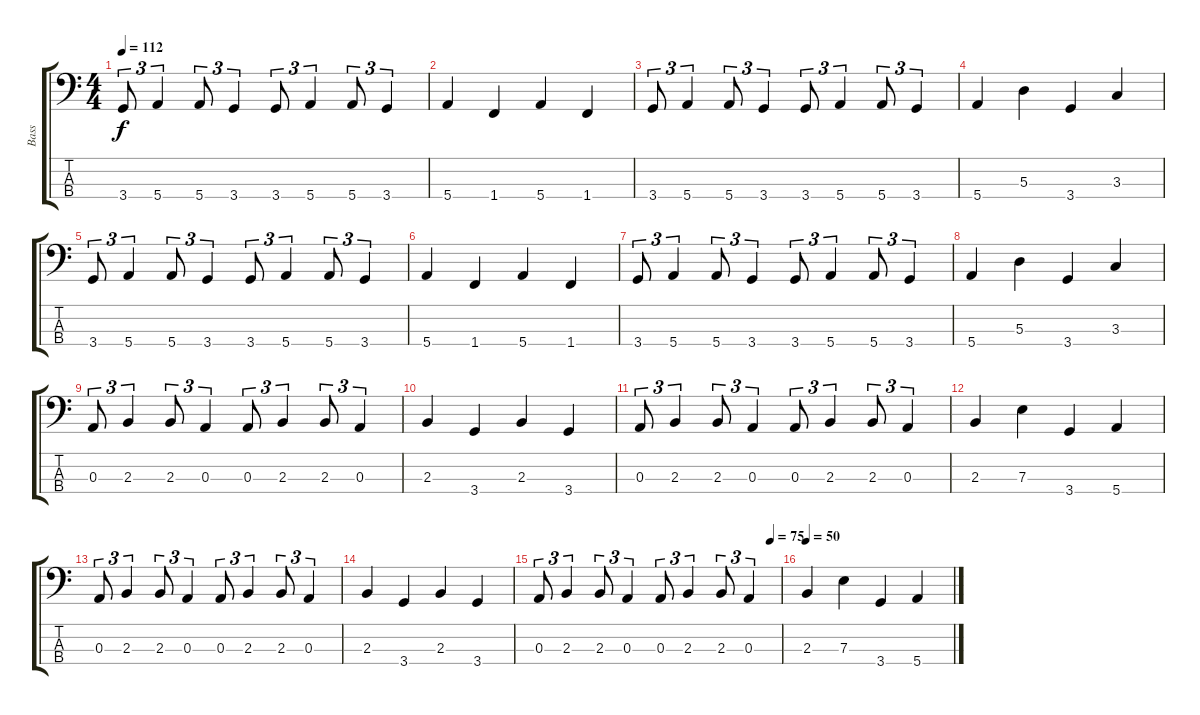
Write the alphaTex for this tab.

\track ("Bass" "Bass") {instrument electricbasspick}
\staff {score tabs}
\tuning (G2 D2 A1 E1) {hide}
\ts (4 4)
\tempo 112
\clef f4
\ks c
3.4.8{tu (3 2) dy f} 5.4.4{tu (3 2)} 5.4.8{tu (3 2)} 3.4.4{tu (3 2)} 3.4.8{tu (3 2)} 5.4.4{tu (3 2)} 5.4.8{tu (3 2)} 3.4.4{tu (3 2)} |
5.4.4 1.4.4 5.4.4 1.4.4 |
3.4.8{tu (3 2)} 5.4.4{tu (3 2)} 5.4.8{tu (3 2)} 3.4.4{tu (3 2)} 3.4.8{tu (3 2)} 5.4.4{tu (3 2)} 5.4.8{tu (3 2)} 3.4.4{tu (3 2)} |
5.4.4 5.3.4 3.4.4 3.3.4 |
3.4.8{tu (3 2)} 5.4.4{tu (3 2)} 5.4.8{tu (3 2)} 3.4.4{tu (3 2)} 3.4.8{tu (3 2)} 5.4.4{tu (3 2)} 5.4.8{tu (3 2)} 3.4.4{tu (3 2)} |
5.4.4 1.4.4 5.4.4 1.4.4 |
3.4.8{tu (3 2)} 5.4.4{tu (3 2)} 5.4.8{tu (3 2)} 3.4.4{tu (3 2)} 3.4.8{tu (3 2)} 5.4.4{tu (3 2)} 5.4.8{tu (3 2)} 3.4.4{tu (3 2)} |
5.4.4 5.3.4 3.4.4 3.3.4 |
0.3.8{tu (3 2)} 2.3.4{tu (3 2)} 2.3.8{tu (3 2)} 0.3.4{tu (3 2)} 0.3.8{tu (3 2)} 2.3.4{tu (3 2)} 2.3.8{tu (3 2)} 0.3.4{tu (3 2)} |
2.3.4 3.4.4 2.3.4 3.4.4 |
0.3.8{tu (3 2)} 2.3.4{tu (3 2)} 2.3.8{tu (3 2)} 0.3.4{tu (3 2)} 0.3.8{tu (3 2)} 2.3.4{tu (3 2)} 2.3.8{tu (3 2)} 0.3.4{tu (3 2)} |
2.3.4 7.3.4 3.4.4 5.4.4 |
0.3.8{tu (3 2)} 2.3.4{tu (3 2)} 2.3.8{tu (3 2)} 0.3.4{tu (3 2)} 0.3.8{tu (3 2)} 2.3.4{tu (3 2)} 2.3.8{tu (3 2)} 0.3.4{tu (3 2)} |
2.3.4 3.4.4 2.3.4 3.4.4 |
\tempo (75 0.9583333333333334)
0.3.8{tu (3 2)} 2.3.4{tu (3 2)} 2.3.8{tu (3 2)} 0.3.4{tu (3 2)} 0.3.8{tu (3 2)} 2.3.4{tu (3 2)} 2.3.8{tu (3 2)} 0.3.4{tu (3 2)} |
\tempo 50
2.3.4 7.3.4 3.4.4 5.4.4
